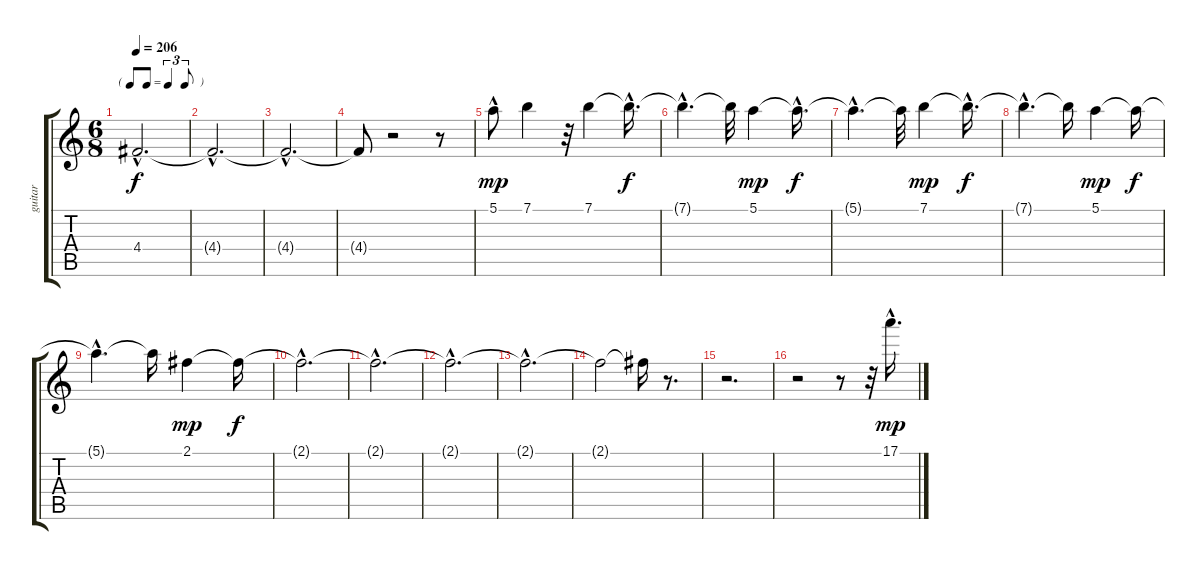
\track ("guitar" "guitar") {instrument distortionguitar}
\staff {score tabs}
\tuning (E4 B3 G3 D3 A2 E2) {hide}
\ts (6 8)
\tf triplet8th
\tempo 206
\clef g2
\ks c
4.4{hac t}.2{d dy f} |
4.4{hac t}.2{d} |
4.4{hac t}.2{d} |
4.4{t}.8 r.2 r.8 |
5.1{hac}.8{dy mp} 7.1.4 r.32 7.1.4 7.1{hac t}.16{d dy f} |
7.1{hac t}.4{d} 7.1{t}.32 5.1.4{dy mp} 5.1{hac t}.16{d dy f} |
5.1{hac t}.4{d} 5.1{t}.32 7.1.4{dy mp} 7.1{hac t}.16{d dy f} |
7.1{hac t}.4{d} 7.1{t}.16 5.1.4{dy mp} 5.1{t}.16{dy f} |
5.1{hac t}.4{d} 5.1{t}.16 2.1.4{dy mp} 2.1{t}.16{dy f} |
2.1{hac t}.2{d} |
2.1{hac t}.2{d} |
2.1{hac t}.2{d} |
2.1{hac t}.2{d} |
2.1{t}.2 2.1{t}.16 r.8{d} |
r.2{d} |
r.2 r.8 r.32 17.1{hac}.16{d dy mp}
